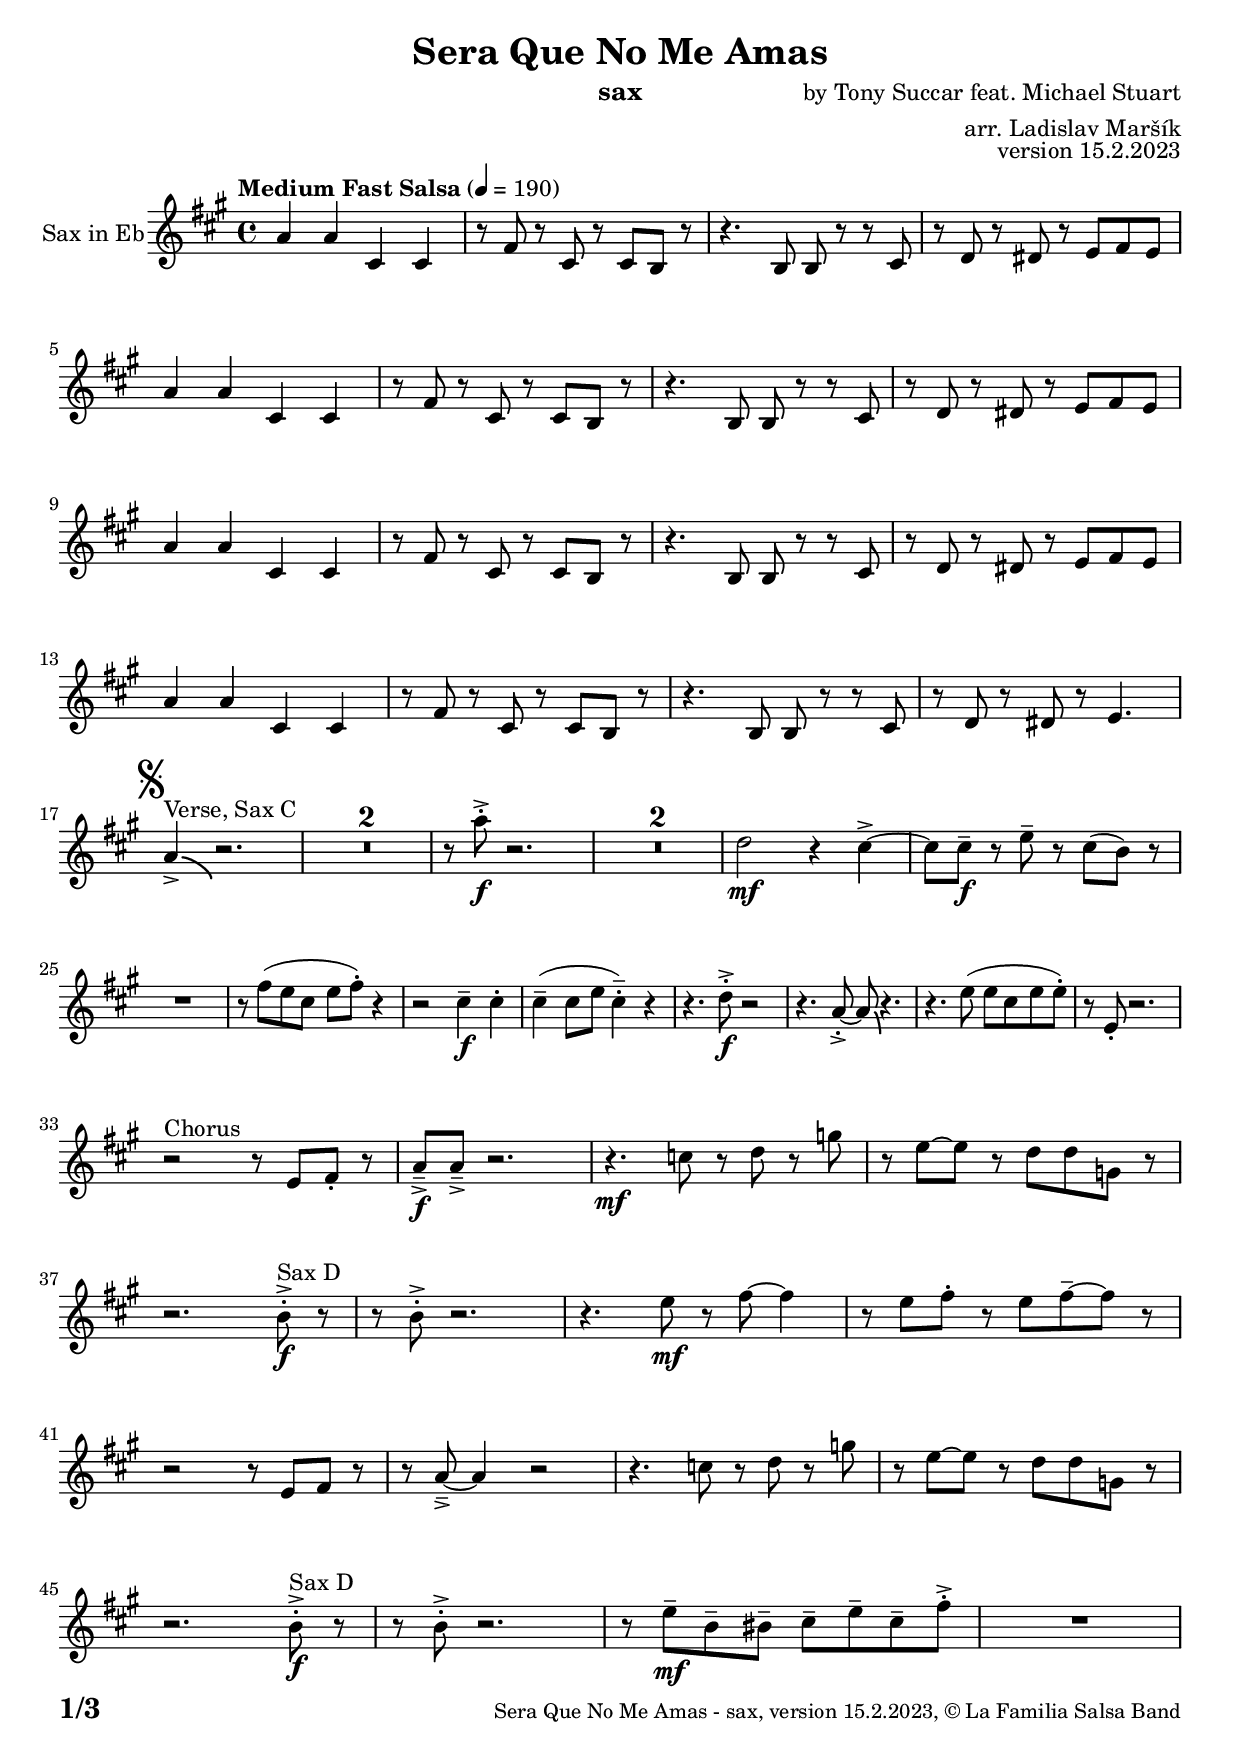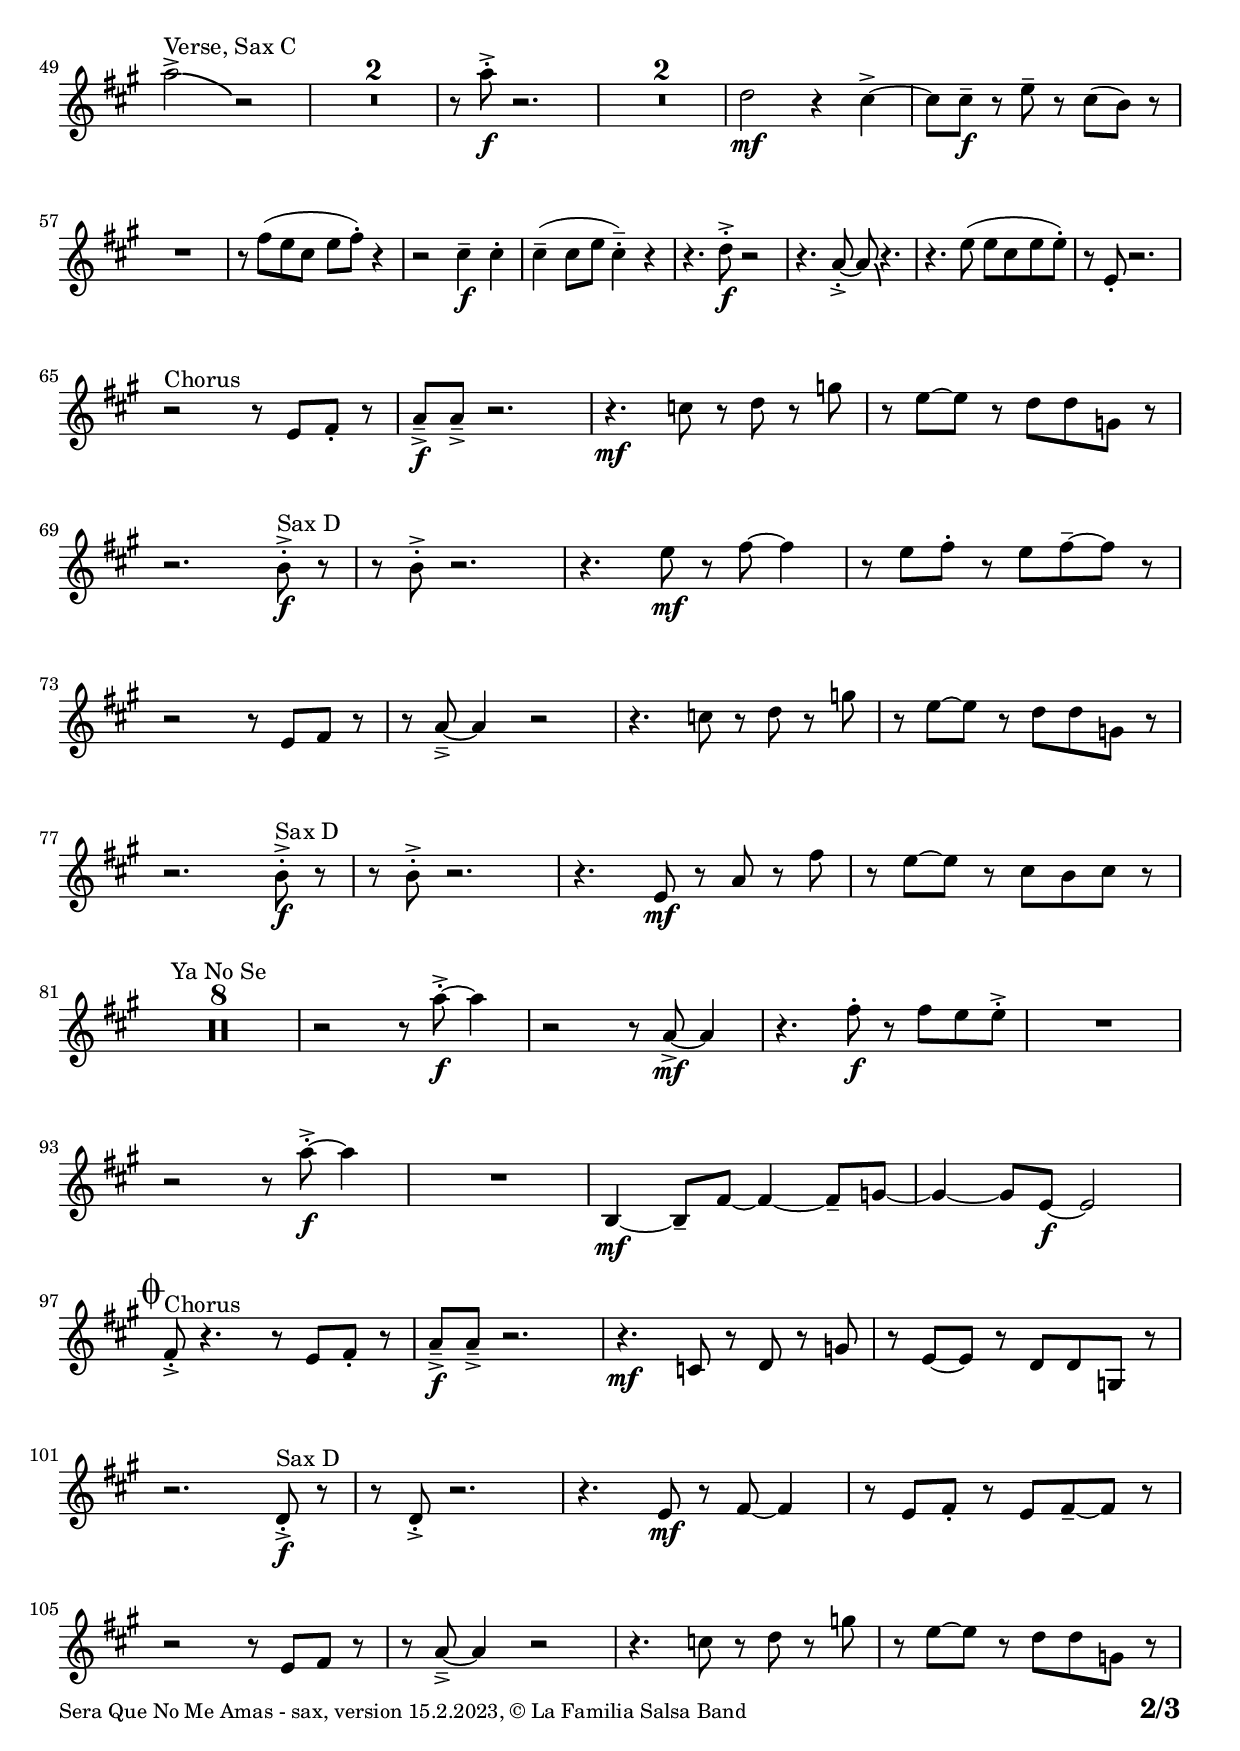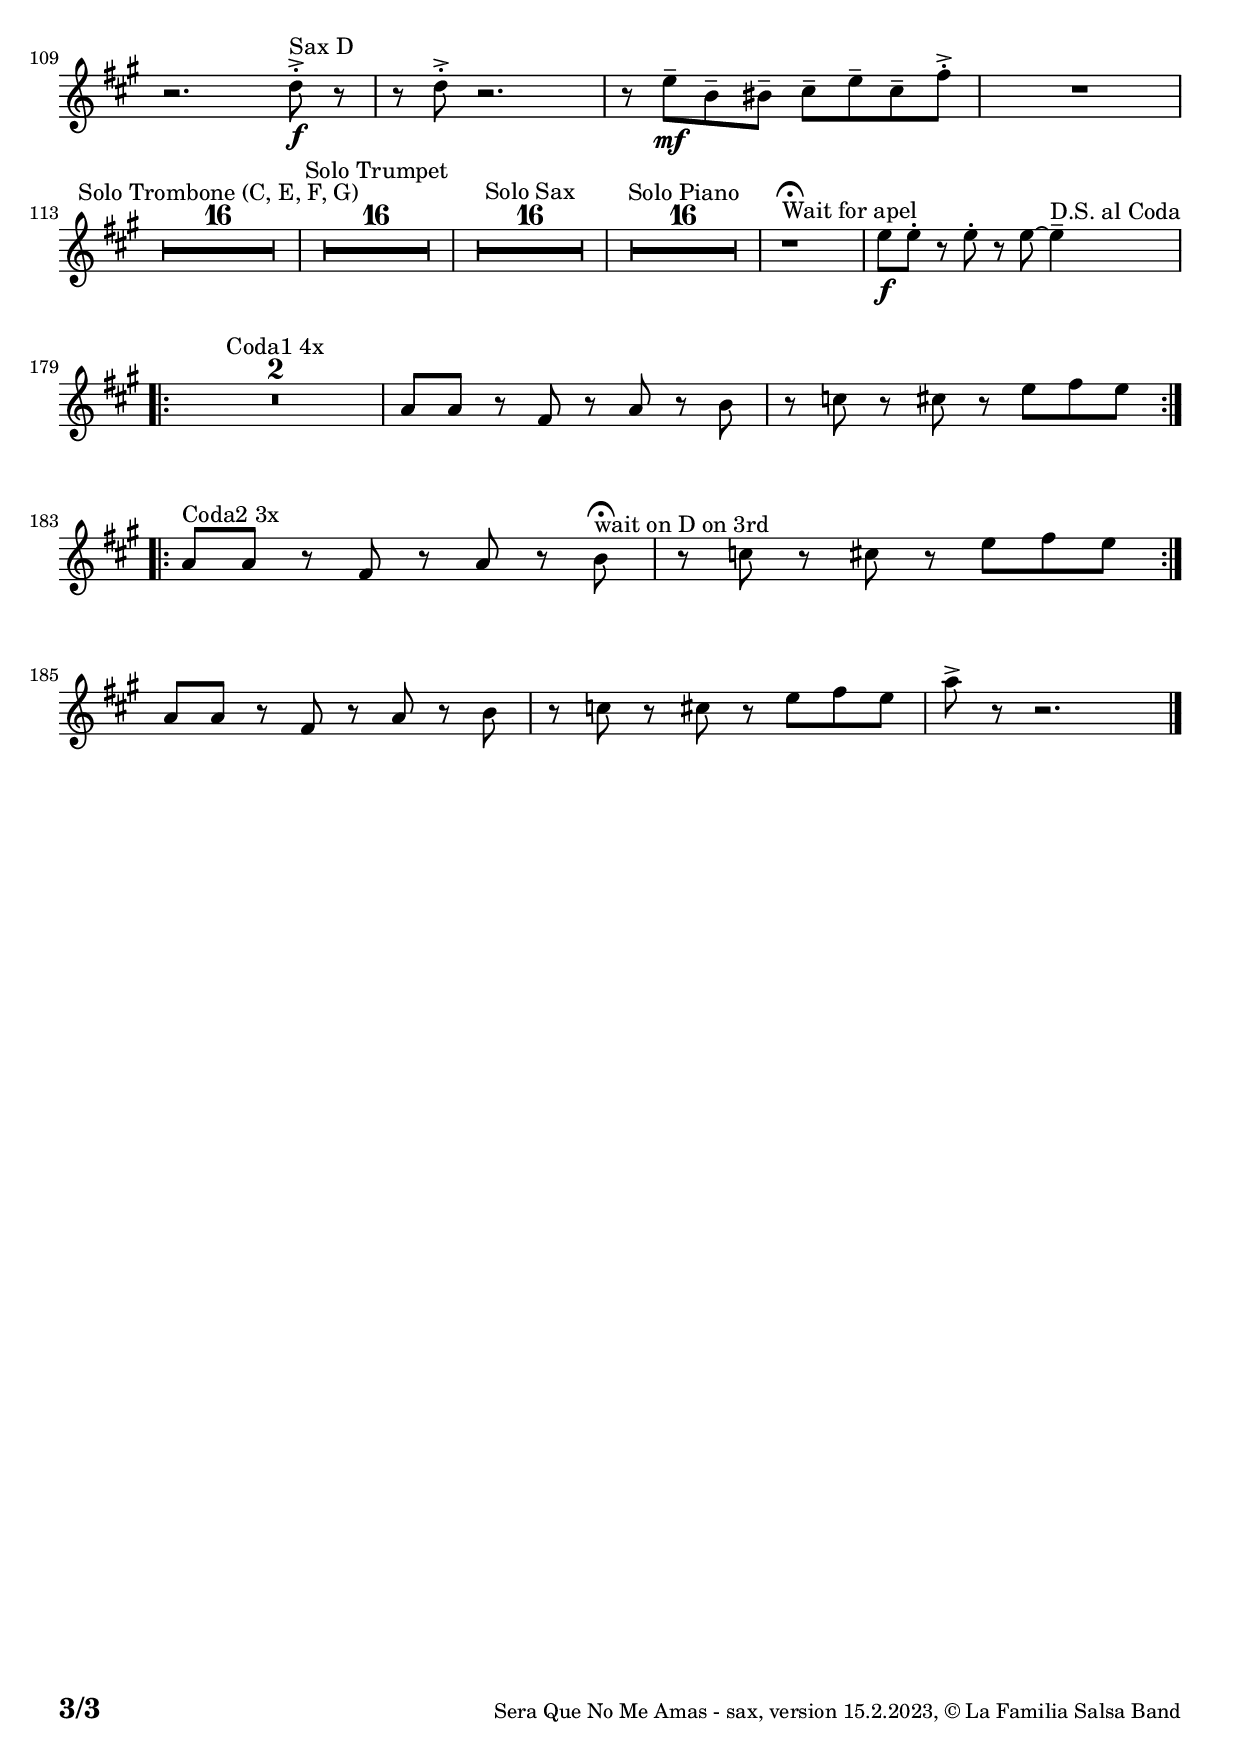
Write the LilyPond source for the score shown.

\version "2.24.0"

% Sheet revision 2022_09

\header {
  title = "Sera Que No Me Amas"
  instrument = "sax"
  composer = "by Tony Succar feat. Michael Stuart"
  arranger = "arr. Ladislav Maršík"
  opus = "version 15.2.2023"
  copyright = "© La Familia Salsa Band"
}

inst =
#(define-music-function
  (string)
  (string?)
  #{ <>^\markup \abs-fontsize #16 \bold \box #string #})

makePercent = #(define-music-function (note) (ly:music?)
                 (make-music 'PercentEvent 'length (ly:music-length note)))

#(define (test-stencil grob text)
   (let* ((orig (ly:grob-original grob))
          (siblings (ly:spanner-broken-into orig)) ; have we been split?
          (refp (ly:grob-system grob))
          (left-bound (ly:spanner-bound grob LEFT))
          (right-bound (ly:spanner-bound grob RIGHT))
          (elts-L (ly:grob-array->list (ly:grob-object left-bound 'elements)))
          (elts-R (ly:grob-array->list (ly:grob-object right-bound 'elements)))
          (break-alignment-L
           (filter
            (lambda (elt) (grob::has-interface elt 'break-alignment-interface))
            elts-L))
          (break-alignment-R
           (filter
            (lambda (elt) (grob::has-interface elt 'break-alignment-interface))
            elts-R))
          (break-alignment-L-ext (ly:grob-extent (car break-alignment-L) refp X))
          (break-alignment-R-ext (ly:grob-extent (car break-alignment-R) refp X))
          (num
           (markup text))
          (num
           (if (or (null? siblings)
                   (eq? grob (car siblings)))
               num
               (make-parenthesize-markup num)))
          (num (grob-interpret-markup grob num))
          (num-stil-ext-X (ly:stencil-extent num X))
          (num-stil-ext-Y (ly:stencil-extent num Y))
          (num (ly:stencil-aligned-to num X CENTER))
          (num
           (ly:stencil-translate-axis
            num
            (+ (interval-length break-alignment-L-ext)
               (* 0.5
                  (- (car break-alignment-R-ext)
                     (cdr break-alignment-L-ext))))
            X))
          (bracket-L
           (markup
            #:path
            0.1 ; line-thickness
            `((moveto 0.5 ,(* 0.5 (interval-length num-stil-ext-Y)))
              (lineto ,(* 0.5
                          (- (car break-alignment-R-ext)
                             (cdr break-alignment-L-ext)
                             (interval-length num-stil-ext-X)))
                      ,(* 0.5 (interval-length num-stil-ext-Y)))
              (closepath)
              (rlineto 0.0
                       ,(if (or (null? siblings) (eq? grob (car siblings)))
                            -1.0 0.0)))))
          (bracket-R
           (markup
            #:path
            0.1
            `((moveto ,(* 0.5
                          (- (car break-alignment-R-ext)
                             (cdr break-alignment-L-ext)
                             (interval-length num-stil-ext-X)))
                      ,(* 0.5 (interval-length num-stil-ext-Y)))
              (lineto 0.5
                      ,(* 0.5 (interval-length num-stil-ext-Y)))
              (closepath)
              (rlineto 0.0
                       ,(if (or (null? siblings) (eq? grob (last siblings)))
                            -1.0 0.0)))))
          (bracket-L (grob-interpret-markup grob bracket-L))
          (bracket-R (grob-interpret-markup grob bracket-R))
          (num (ly:stencil-combine-at-edge num X LEFT bracket-L 0.4))
          (num (ly:stencil-combine-at-edge num X RIGHT bracket-R 0.4)))
     num))

#(define-public (Measure_attached_spanner_engraver context)
   (let ((span '())
         (finished '())
         (event-start '())
         (event-stop '()))
     (make-engraver
      (listeners ((measure-counter-event engraver event)
                  (if (= START (ly:event-property event 'span-direction))
                      (set! event-start event)
                      (set! event-stop event))))
      ((process-music trans)
       (if (ly:stream-event? event-stop)
           (if (null? span)
               (ly:warning "You're trying to end a measure-attached spanner but you haven't started one.")
               (begin (set! finished span)
                 (ly:engraver-announce-end-grob trans finished event-start)
                 (set! span '())
                 (set! event-stop '()))))
       (if (ly:stream-event? event-start)
           (begin (set! span (ly:engraver-make-grob trans 'MeasureCounter event-start))
             (set! event-start '()))))
      ((stop-translation-timestep trans)
       (if (and (ly:spanner? span)
                (null? (ly:spanner-bound span LEFT))
                (moment<=? (ly:context-property context 'measurePosition) ZERO-MOMENT))
           (ly:spanner-set-bound! span LEFT
                                  (ly:context-property context 'currentCommandColumn)))
       (if (and (ly:spanner? finished)
                (moment<=? (ly:context-property context 'measurePosition) ZERO-MOMENT))
           (begin
            (if (null? (ly:spanner-bound finished RIGHT))
                (ly:spanner-set-bound! finished RIGHT
                                       (ly:context-property context 'currentCommandColumn)))
            (set! finished '())
            (set! event-start '())
            (set! event-stop '()))))
      ((finalize trans)
       (if (ly:spanner? finished)
           (begin
            (if (null? (ly:spanner-bound finished RIGHT))
                (set! (ly:spanner-bound finished RIGHT)
                      (ly:context-property context 'currentCommandColumn)))
            (set! finished '())))
       (if (ly:spanner? span)
           (begin
            (ly:warning "I think there's a dangling measure-attached spanner :-(")
            (ly:grob-suicide! span)
            (set! span '())))))))

\layout {
  \context {
    \Staff
    \consists #Measure_attached_spanner_engraver
    \override MeasureCounter.font-encoding = #'latin1
    \override MeasureCounter.font-size = 0
    \override MeasureCounter.outside-staff-padding = 2
    \override MeasureCounter.outside-staff-horizontal-padding = #0
  }
}

repeatBracket = #(define-music-function
                  (parser location N note)
                  (number? ly:music?)
                  #{
                    \override Staff.MeasureCounter.stencil =
                    #(lambda (grob) (test-stencil grob #{ #(string-append(number->string N) "x") #} ))
                    \startMeasureCount
                    \repeat volta #N { $note }
                    \stopMeasureCount
                  #}
                  )

Sax = \new Voice
\transpose c a'
\relative c {
  \set Staff.instrumentName = \markup {
    \center-align { "Sax in Eb" }
  }
  \set Staff.midiInstrument = "alto sax"
  \set Staff.midiMaximumVolume = #0.9

  \key c \major
  \time 4/4
  \tempo "Medium Fast Salsa" 4 = 190
  c4  c e, e |
  r8 a r e r e d r |
  r4. d8 d r r e |
  r f r fis r g a g | \break
  c4  c e, e |
  r8 a r e r e d r |
  r4. d8 d r r e |
  r f r fis r g a g | \break
  c4  c e, e |
  r8 a r e r e d r |
  r4. d8 d r r e |
  r f r fis r g a g | \break
  c4  c e, e |
  r8 a r e r e d r |
  r4. d8 d r r e |
  r f r fis r g4. | \break
  \mark \markup { \musicglyph "scripts.segno" }
  c4 ^\markup { "Verse, Sax C" } \accent  \bendAfter #-4  r2. | 
  \set Score.skipBars = ##t R1*2
  r8 c'8 -. \accent \f r2. |
  \set Score.skipBars = ##t R1*2
  f,2 \mf r4 e \accent ~ |
  e8 e \tenuto \f r g \tenuto r e ( d )  r | \break
  R1 |
  r8 a' ( g e g a -. ) r4  |
  r2 e4 \f \tenuto e -. |
  e4 \tenuto ( e8 g e4 -.  \tenuto ) r | 
  r4. f8 -. \accent \f r2 |
  r4. c8 -. \accent ~ c8 \bendAfter #-4 r4. |
  r4. g'8 ( g e g g -. ) |
  r8  g, -. r2. | \break
  r2 ^\markup { "Chorus " }  r8 g a -. r | 
  c \f \tenuto \accent c \tenuto \accent r2. |
  r4. \mf es8 r f r bes | 
  r g8 ~ g r8 f f bes,8 r  | \break
  r2. d8 ^\markup { "Sax D" }  -. \accent \f r |
  r8 d8 -. \accent r2. |
  r4. g8 \mf r a ~ a4 |
  r8 g a -. r g a \tenuto ~ a r | \break
  r2r8 g, a r | 
  r c \tenuto \accent ~ c4 r2 |
  r4. es8 r f r bes | 
  r g ~ g r f f bes,8 r  | \break
  r2. d8 ^\markup { "Sax D" } -. \accent \f r |
  r8 d8 -. \accent r2. |
  r8 g8 \mf  \tenuto d \tenuto dis \tenuto  e \tenuto g \tenuto e \tenuto a -. \accent  |
  R1 | \break
  c2^\markup { "Verse, Sax C" } \accent  \bendAfter #-4  r2 | 
  \set Score.skipBars = ##t R1*2
  r8 c8 -. \accent \f r2. |
  \set Score.skipBars = ##t R1*2
  f,2 \mf r4 e \accent ~ |
  e8 e \tenuto \f r g \tenuto r e ( d )  r | \break
  R1 |
  r8 a' ( g e g a -. ) r4  |
  r2 e4 \f \tenuto e -. |
  e4 \tenuto ( e8 g e4 -.  \tenuto ) r | 
  r4. f8 -. \accent \f r2 |
  r4. c8 -. \accent ~ c8 \bendAfter #-4 r4. |
  r4. g'8 ( g e g g -. ) |
  r8  g, -. r2. | \break
  r2 ^\markup { "Chorus " }  r8 g a -. r | 
  c \f \tenuto \accent c \tenuto \accent r2. |
  r4. \mf es8 r f r bes | 
  r g8 ~ g r8 f f bes,8 r  | \break
  r2. d8 ^\markup { "Sax D" }  -. \accent \f r |
  r8 d8 -. \accent r2. |
  r4. g8 \mf r a ~ a4 |
  r8 g a -. r g a \tenuto ~ a r | \break
  r2r8 g, a r | 
  r c \tenuto \accent ~ c4 r2 |
  r4. es8 r f r bes | 
  r g ~ g r f f bes,8 r  | \break
  r2. d8 ^\markup { "Sax D" } -. \accent \f r |
  r8 d8 -. \accent r2. |
  r4. g,8 \mf   r c r a' | 
  r g ~ g r e d e  r  | \break
  \set Score.skipBars = ##t R1*8 ^\markup { "Ya No Se" }
  
  r2 r8 c'8 ~-. \accent \f c4 |
  r2 r8 c,8  \mf \accent ~ c4 |
  r4. a'8 \f -. r a g g \accent -. |
  R1  | \break
  
  r2 r8 c8 ~-. \accent \f c4 |
  R1 |
  d,,4 \mf ~ d8  \tenuto a'8 ~ a4 ~ a8 \tenuto bes ~ |
  bes4 ~ bes8  g8 \f  ~ g2 | \break
  \mark \markup { \musicglyph "scripts.coda" } 
  a8 ^\markup { "Chorus" }  -. \accent  r4. r8 g a -. r | 
  c \f \tenuto \accent c \tenuto \accent r2. |
  r4. \mf es,8 r f r bes | 
  r g8 ~ g r8 f f bes,8 r  | \break
  r2. f'8 ^\markup { "Sax D" }  -. \accent \f r |
  r8 f8 -. \accent r2. |
  r4. g8 \mf r a ~ a4 |
  r8 g a -. r g a \tenuto ~ a r | \break
  r2r8 g a r | 
  r c \tenuto \accent ~ c4 r2 |
  r4. es8 r f r bes | 
  r g ~ g r f f bes,8 r  | \break
  r2. f'8 ^\markup { "Sax D" } -. \accent \f r |
  r8 f8 -. \accent r2. |
  r8 g8 \mf  \tenuto d \tenuto dis \tenuto  e \tenuto g \tenuto e \tenuto a -. \accent  |
  R1 | \break
  
  \set Score.skipBars = ##t R1*16 ^\markup { "Solo Trombone (C, E, F, G)" }
  \set Score.skipBars = ##t R1*16 ^\markup { "Solo Trumpet" }
  \set Score.skipBars = ##t R1*16 ^\markup { "Solo Sax" }
  \set Score.skipBars = ##t R1*16 ^\markup { "Solo Piano" } |
  r1 \fermata ^\markup { "Wait for apel" } | |
  
  g8 \f g -. r g -. r g ~ g4 \tenuto  ^\markup { "D.S. al Coda" } | \break

  \repeat volta 4 {
    \set Score.skipBars = ##t R1*2 ^\markup { "Coda1 4x" } |
    c,8 c r a r c r d |
    r es r e r g a g |   \break
  }
  \repeat volta 4 {
    c,8  ^\markup { "Coda2 3x" } c r a r c r d \fermata ^\markup { "wait on D on 3rd" } |
    r es r e r g a g |   \break 
  }

  c,8 c r a r c r d |
  r es r e r g a g |   
  c8 \accent r8 r2. |
  
  \label #'lastPage
  \bar "|."  
}

\score {
  \compressMMRests \new Staff \with {
    \consists "Volta_engraver"
  }
  {
    \Sax
  }
  \layout {
    \context {
      \Score
      \remove "Volta_engraver"
    }
  }
}

\paper {
  system-system-spacing =
  #'((basic-distance . 15)
     (minimum-distance . 10)
     (padding . 1)
     (stretchability . 60))
  between-system-padding = #2
  bottom-margin = 5\mm

  print-page-number = ##t
  print-first-page-number = ##t
  oddHeaderMarkup = \markup \fill-line { " " }
  evenHeaderMarkup = \markup \fill-line { " " }
  oddFooterMarkup = \markup {
    \fill-line {
      \bold \fontsize #2
      \concat { \fromproperty #'page:page-number-string "/" \page-ref #'lastPage "0" "?" }

      \fontsize #-1
      \concat { \fromproperty #'header:title " - " \fromproperty #'header:instrument ", " \fromproperty #'header:opus ", " \fromproperty #'header:copyright }
    }
  }
  evenFooterMarkup = \markup {
    \fill-line {
      \fontsize #-1
      \concat { \fromproperty #'header:title " - " \fromproperty #'header:instrument ", " \fromproperty #'header:opus ", " \fromproperty #'header:copyright }

      \bold \fontsize #2
      \concat { \fromproperty #'page:page-number-string "/" \page-ref #'lastPage "0" "?" }
    }
  }
}